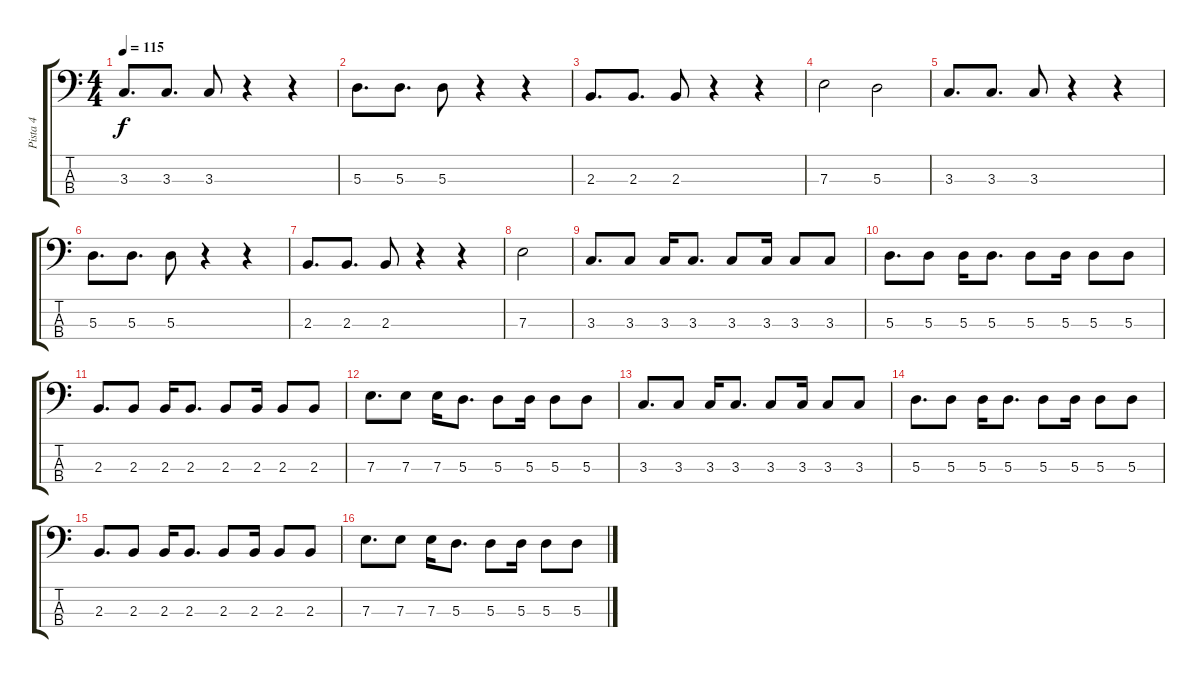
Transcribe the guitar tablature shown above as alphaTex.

\track ("Pista 4" "Pista 4") {instrument electricbassfinger}
\staff {score tabs}
\tuning (G2 D2 A1 E1) {hide}
\ts (4 4)
\tempo 115
\clef f4
\ks c
3.3.8{d dy f} 3.3.8{d} 3.3.8 r.4 r.4 |
5.3.8{d} 5.3.8{d} 5.3.8 r.4 r.4 |
2.3.8{d} 2.3.8{d} 2.3.8 r.4 r.4 |
7.3.2 5.3.2 |
3.3.8{d} 3.3.8{d} 3.3.8 r.4 r.4 |
5.3.8{d} 5.3.8{d} 5.3.8 r.4 r.4 |
2.3.8{d} 2.3.8{d} 2.3.8 r.4 r.4 |
7.3.2 |
3.3.8{d} 3.3.8 3.3.16 3.3.8{d} 3.3.8 3.3.16 3.3.8 3.3.8 |
5.3.8{d} 5.3.8 5.3.16 5.3.8{d} 5.3.8 5.3.16 5.3.8 5.3.8 |
2.3.8{d} 2.3.8 2.3.16 2.3.8{d} 2.3.8 2.3.16 2.3.8 2.3.8 |
7.3.8{d} 7.3.8 7.3.16 5.3.8{d} 5.3.8 5.3.16 5.3.8 5.3.8 |
3.3.8{d} 3.3.8 3.3.16 3.3.8{d} 3.3.8 3.3.16 3.3.8 3.3.8 |
5.3.8{d} 5.3.8 5.3.16 5.3.8{d} 5.3.8 5.3.16 5.3.8 5.3.8 |
2.3.8{d} 2.3.8 2.3.16 2.3.8{d} 2.3.8 2.3.16 2.3.8 2.3.8 |
7.3.8{d} 7.3.8 7.3.16 5.3.8{d} 5.3.8 5.3.16 5.3.8 5.3.8
